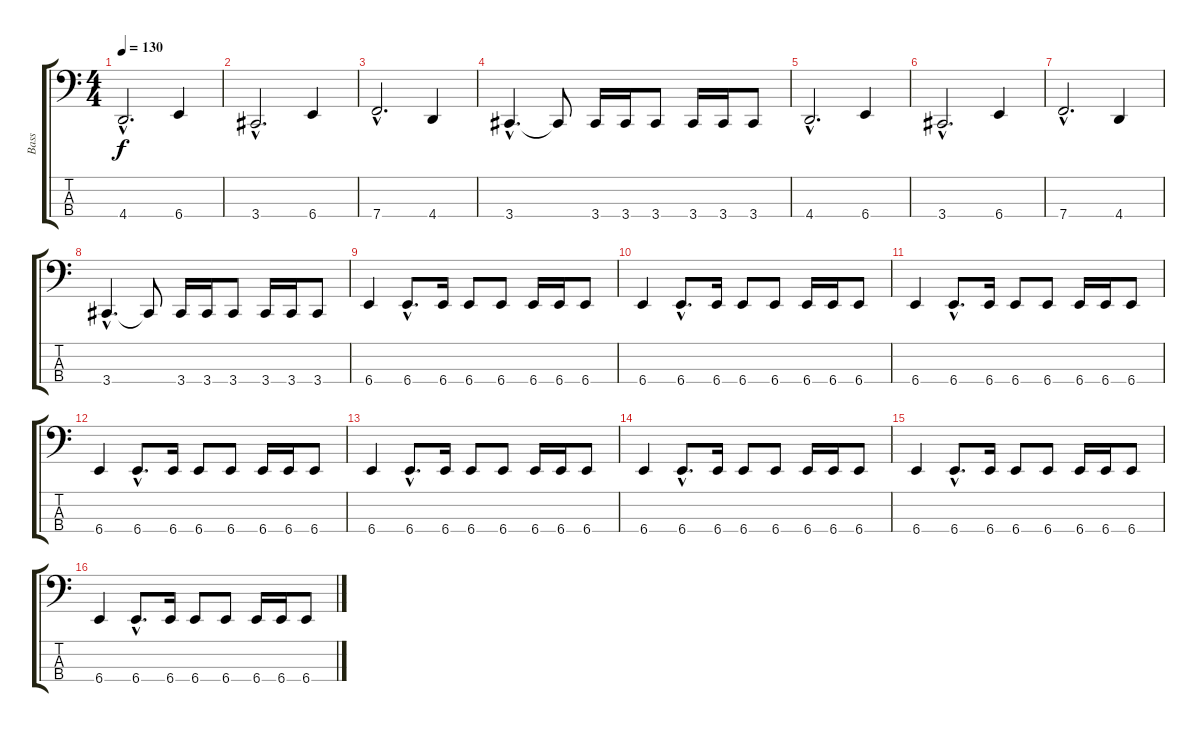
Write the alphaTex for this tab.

\track ("Bass" "Bass") {instrument electricbasspick}
\staff {score tabs}
\tuning (Eb2 Bb1 F1 Bb0) {hide}
\ts (4 4)
\tempo 130
\clef f4
\ks c
4.4{hac}.2{d dy f} 6.4.4 |
3.4{hac}.2{d} 6.4.4 |
7.4{hac}.2{d} 4.4.4 |
3.4{hac}.4{d} 3.4{t}.8 3.4.16 3.4.16 3.4.8 3.4.16 3.4.16 3.4.8 |
4.4{hac}.2{d} 6.4.4 |
3.4{hac}.2{d} 6.4.4 |
7.4{hac}.2{d} 4.4.4 |
3.4{hac}.4{d} 3.4{t}.8 3.4.16 3.4.16 3.4.8 3.4.16 3.4.16 3.4.8 |
6.4.4 6.4{hac}.8{d} 6.4.16 6.4.8 6.4.8 6.4.16 6.4.16 6.4.8 |
6.4.4 6.4{hac}.8{d} 6.4.16 6.4.8 6.4.8 6.4.16 6.4.16 6.4.8 |
6.4.4 6.4{hac}.8{d} 6.4.16 6.4.8 6.4.8 6.4.16 6.4.16 6.4.8 |
6.4.4 6.4{hac}.8{d} 6.4.16 6.4.8 6.4.8 6.4.16 6.4.16 6.4.8 |
6.4.4 6.4{hac}.8{d} 6.4.16 6.4.8 6.4.8 6.4.16 6.4.16 6.4.8 |
6.4.4 6.4{hac}.8{d} 6.4.16 6.4.8 6.4.8 6.4.16 6.4.16 6.4.8 |
6.4.4 6.4{hac}.8{d} 6.4.16 6.4.8 6.4.8 6.4.16 6.4.16 6.4.8 |
6.4.4 6.4{hac}.8{d} 6.4.16 6.4.8 6.4.8 6.4.16 6.4.16 6.4.8
